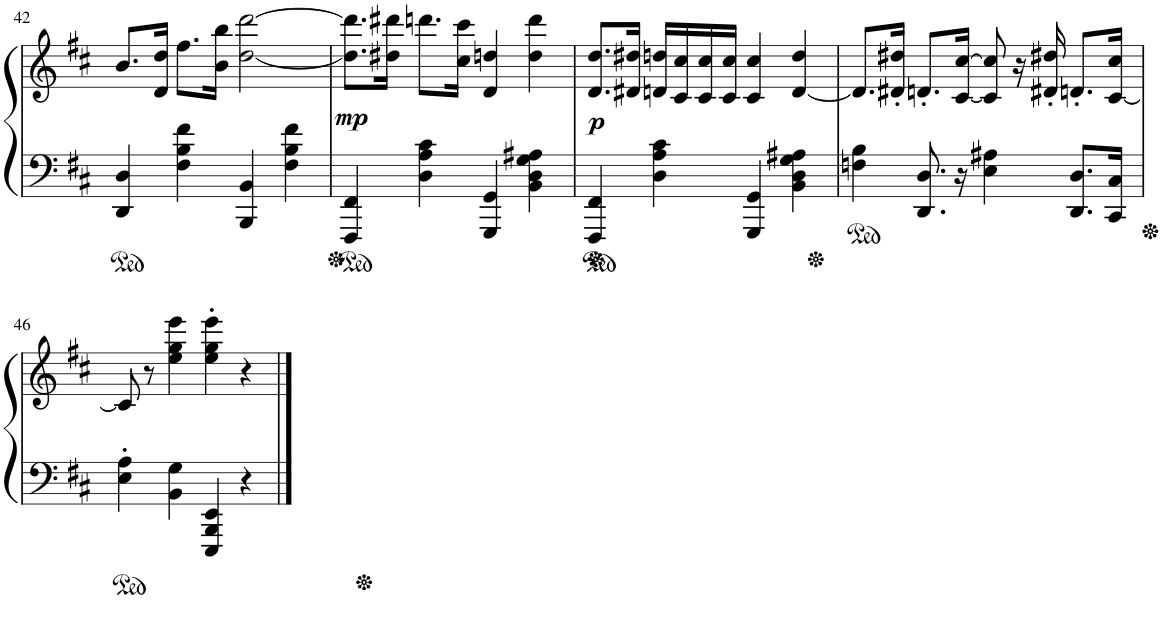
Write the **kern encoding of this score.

**kern	**kern	**dynam
*part1	*part1	*part1
*staff2	*staff1	*staff1/2
*I"Piano	*	*
*I'Pno.	*	*
!!LO:PB:g=z
*clefF4	*clefG2	*
*k[f#c#]	*k[f#c#]	*
*M4/4	*M4/4	*
=42	=42	=42
4DD/ 4D/	8.b/L	.
.	16d/ 16dd/Jk	.
4F#\ 4B\ 4f#\	8.ff#\L	.
.	16b\ 16bb\Jk	.
4BBB/ 4BB/	[2dd\ [2ddd\	.
4F#\ 4B\ 4f#\	.	.
=43	=43	=43
!	!	!LO:DY:b
4FFF#/ 4FF#/	8.dd\] 8.ddd\]L	mp
.	16dd#X\ 16ddd#X\Jk	.
4D\ 4A\ 4c#\	8.dddn\L	.
.	16cc#\ 16ccc#\Jk	.
4GGG/ 4GG/	4d/ 4ddn/	.
4BB\ 4D\ 4G\ 4A#X\	4dd\ 4ddd\	.
=44	=44	=44
!	!	!LO:DY:b
4FFF#/ 4FF#/	8.d/ 8.dd/L	p
.	16d#X/ 16dd#X/Jk	.
4D\ 4A\ 4c#\	16dn/ 16ddn/LL	.
.	16c#/ 16cc#/	.
.	16c#/ 16cc#/	.
.	16c#/ 16cc#/JJ	.
4GGG/ 4GG/	4c#/ 4cc#/	.
4BB\ 4D\ 4G\ 4A#X\	[4d/ 4dd/	.
=45	=45	=45
4Fn\ 4B\	8.d/L]	.
.	16d#X/' 16dd#X/'Jk	.
8.DD/ 8.D/	8.dn'/L	.
16r	[16c#/ [16cc#/Jk	.
4E\ 4A#X\	8c#/] 8cc#/]	.
.	16r	.
.	16d#X/' 16dd#X/'	.
8.DD/ 8.D/L	8.dn'/L	.
16CC#/ 16C#/Jk	[16c#/ 16cc#/Jk	.
!!LO:LB:g=z
=46	=46	=46
4E\' 4A\'	8c#/]	.
.	8r	.
4BB\ 4G\	4ee\ 4gg\ 4eee\	.
4EEE/ 4BBB/ 4EE/	4ee\' 4gg\' 4eee\'	.
4r	4r	.
==	==	==
*-	*-	*-
